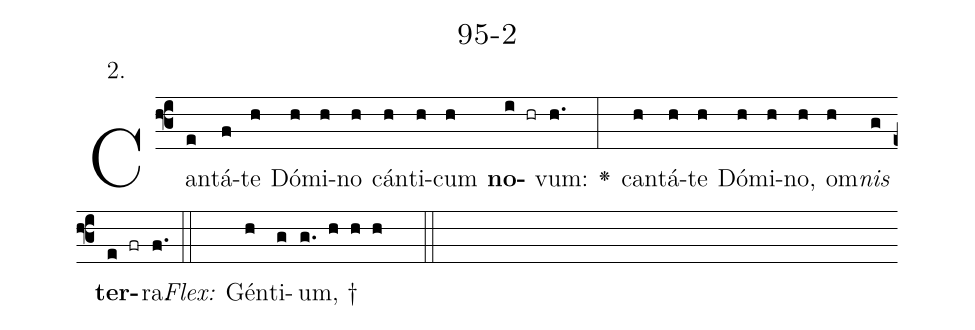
name: 95-2;
annotation: 2.;
%%
(f3)Can(e)tá(f)te(h) Dó(h)mi(h)no(h) cán(h)ti(h)cum(h) <b>no</b>(i hr)vum:(h.) <v>\greheightstar</v>(:) can(h)tá(h)te(h) Dó(h)mi(h)no,(h) om(h)<i>nis</i>(g) <b>ter</b>(e fr)ra.(f.) (::)
<i>Flex:</i>()  Gén(h)ti(g)um, †(g. h h h  ::)

%E(h) u(h) o(h) u(g) a(e) e.(f.) (::)
